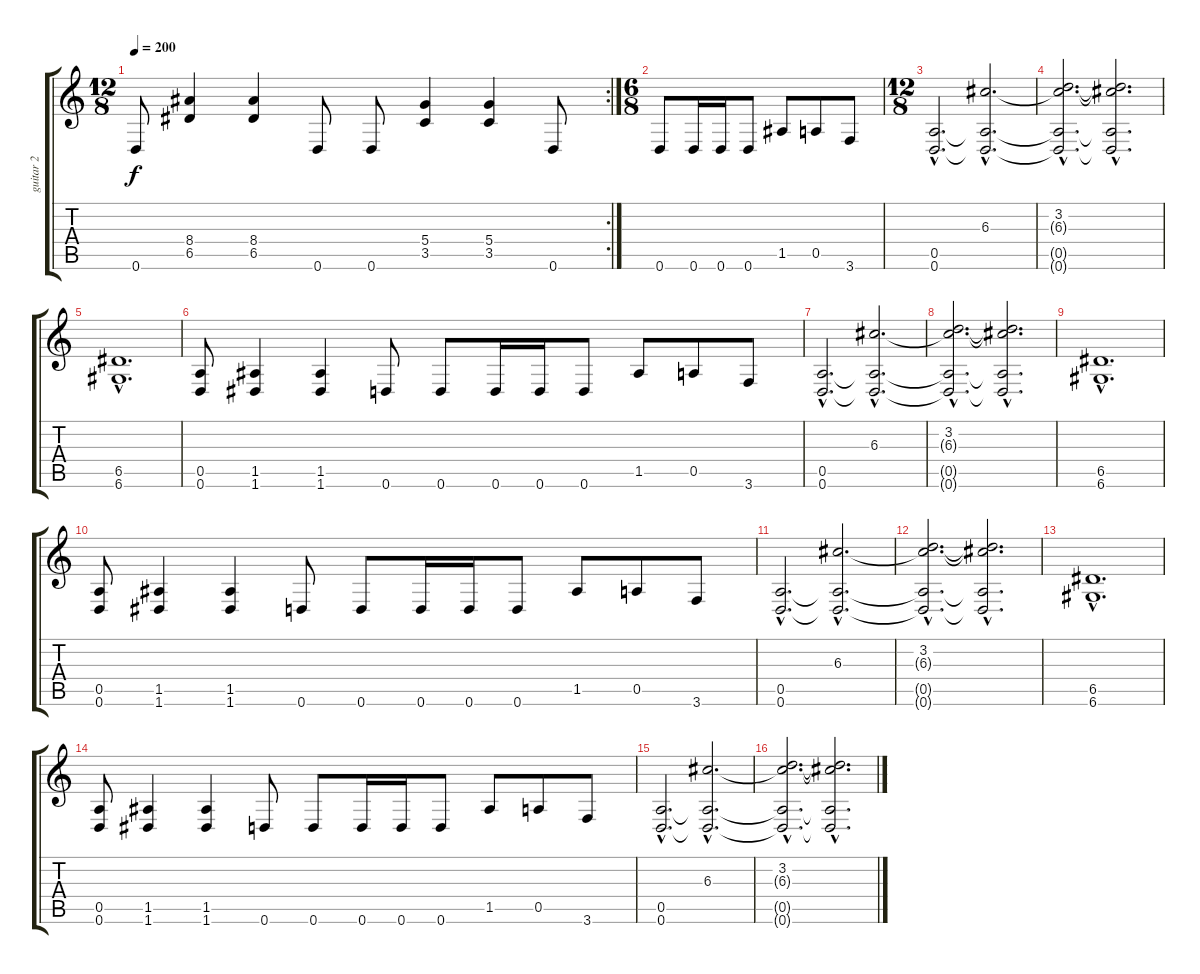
\track ("guitar 2" "guitar 2") {instrument distortionguitar}
\staff {score tabs}
\tuning (E4 B3 G3 D3 A2 D2) {hide}
\rc 2
\ts (12 8)
\tempo 200
\clef g2
\ks c
0.6.8{dy f} (8.4 6.5).4 (8.4 6.5).4 0.6.8 0.6.8 (5.4 3.5).4 (5.4 3.5).4 0.6.8 |
\ts (6 8)
0.6.8 0.6.16 0.6.16 0.6.8 1.5.8 0.5.8 3.6.8 |
\ts (12 8)
(0.5{hac} 0.6{hac}).2{d} (6.3{hac} 0.5{hac t} 0.6{hac t}).2{d} |
(3.2{hac} 6.3{hac t} 0.5{hac t} 0.6{hac t}).2{d} (3.2{hac t} 6.3{hac t} 0.5{hac t} 0.6{hac t}).2{d} |
(6.5{hac} 6.6{hac}).1{d} |
(0.5 0.6).8 (1.5 1.6).4 (1.5 1.6).4 0.6.8 0.6.8 0.6.16 0.6.16 0.6.8 1.5.8 0.5.8 3.6.8 |
(0.5{hac} 0.6{hac}).2{d} (6.3{hac} 0.5{hac t} 0.6{hac t}).2{d} |
(3.2{hac} 6.3{hac t} 0.5{hac t} 0.6{hac t}).2{d} (3.2{hac t} 6.3{hac t} 0.5{hac t} 0.6{hac t}).2{d} |
(6.5{hac} 6.6{hac}).1{d} |
(0.5 0.6).8 (1.5 1.6).4 (1.5 1.6).4 0.6.8 0.6.8 0.6.16 0.6.16 0.6.8 1.5.8 0.5.8 3.6.8 |
(0.5{hac} 0.6{hac}).2{d} (6.3{hac} 0.5{hac t} 0.6{hac t}).2{d} |
(3.2{hac} 6.3{hac t} 0.5{hac t} 0.6{hac t}).2{d} (3.2{hac t} 6.3{hac t} 0.5{hac t} 0.6{hac t}).2{d} |
(6.5{hac} 6.6{hac}).1{d} |
(0.5 0.6).8 (1.5 1.6).4 (1.5 1.6).4 0.6.8 0.6.8 0.6.16 0.6.16 0.6.8 1.5.8 0.5.8 3.6.8 |
(0.5{hac} 0.6{hac}).2{d} (6.3{hac} 0.5{hac t} 0.6{hac t}).2{d} |
(3.2{hac} 6.3{hac t} 0.5{hac t} 0.6{hac t}).2{d} (3.2{hac t} 6.3{hac t} 0.5{hac t} 0.6{hac t}).2{d}
